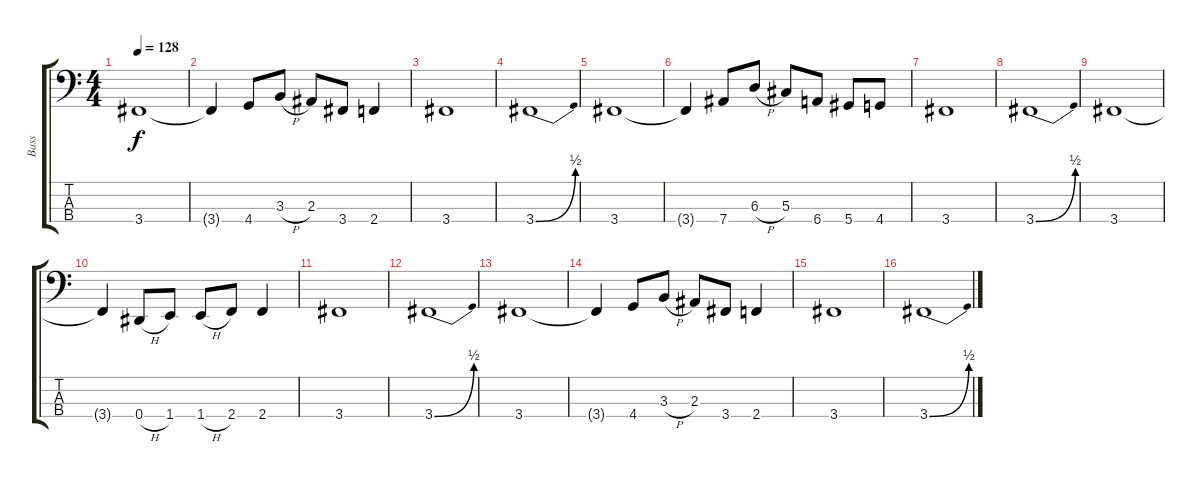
\track ("Bass" "Bass") {instrument electricbasspick}
\staff {score tabs}
\tuning (Gb2 Db2 Ab1 Eb1) {hide}
\ts (4 4)
\tempo 128
\clef f4
\ks c
3.4.1{dy f} |
3.4{t}.4 4.4.8 3.3{h}.8 2.3.8 3.4.8 2.4.4 |
3.4.1 |
3.4{be (bend 0 0 60 2)}.1 |
3.4.1 |
3.4{t}.4 7.4.8 6.3{h}.8 5.3.8 6.4.8 5.4.8 4.4.8 |
3.4.1 |
3.4{be (bend 0 0 60 2)}.1 |
3.4.1 |
3.4{t}.4 0.4{h}.8 1.4.8 1.4{h}.8 2.4.8 2.4.4 |
3.4.1 |
3.4{be (bend 0 0 60 2)}.1 |
3.4.1 |
3.4{t}.4 4.4.8 3.3{h}.8 2.3.8 3.4.8 2.4.4 |
3.4.1 |
3.4{be (bend 0 0 60 2)}.1
